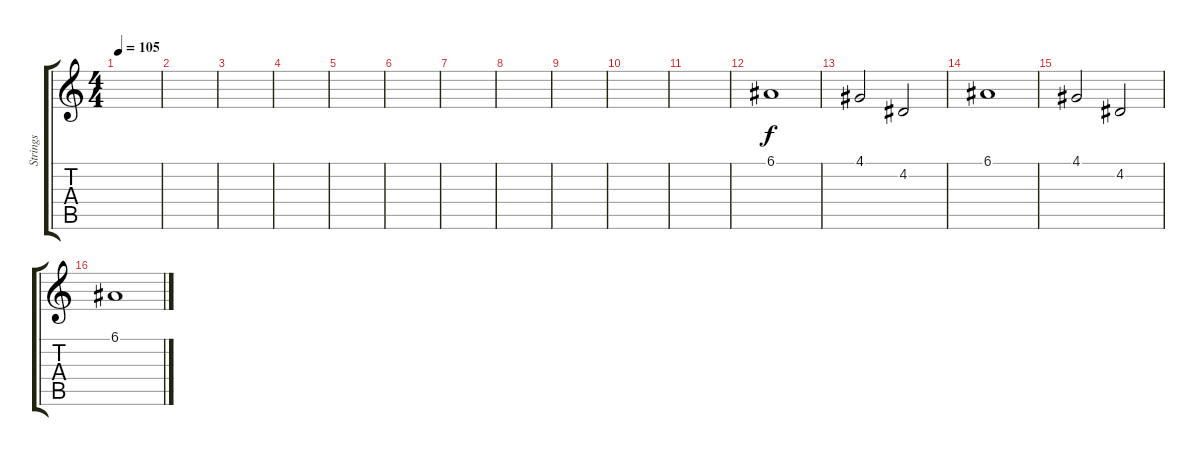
\track ("Strings" "Strings") {instrument stringensemble1}
\staff {score tabs}
\tuning (E4 B3 G3 D3 A2 E2) {hide}
\ts (4 4)
\tempo 105
\clef g2
\ks c
|
|
|
|
|
|
|
|
|
|
|
6.1.1 |
4.1.2 4.2.2 |
6.1.1 |
4.1.2 4.2.2 |
6.1.1
